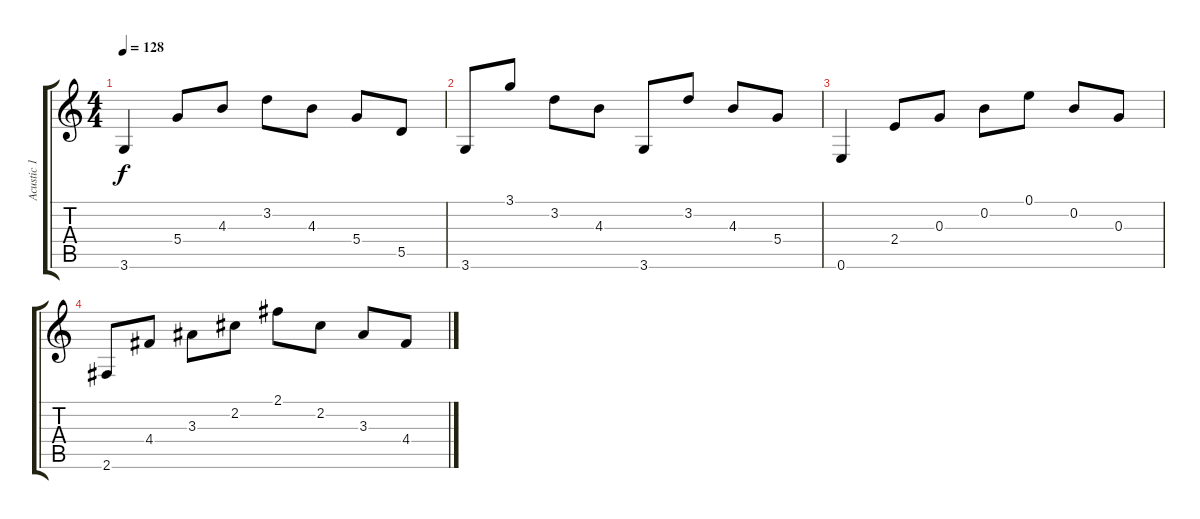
\track ("Acustic 1" "Acustic 1") {instrument acousticguitarsteel}
\staff {score tabs}
\tuning (E4 B3 G3 D3 A2 E2) {hide}
\ts (4 4)
\tempo 128
\clef g2
\ks c
3.6.4{dy f} 5.4.8 4.3.8 3.2.8 4.3.8 5.4.8 5.5.8 |
3.6.8 3.1.8 3.2.8 4.3.8 3.6.8 3.2.8 4.3.8 5.4.8 |
0.6.4 2.4.8 0.3.8 0.2.8 0.1.8 0.2.8 0.3.8 |
2.6.8 4.4.8 3.3.8 2.2.8 2.1.8 2.2.8 3.3.8 4.4.8
